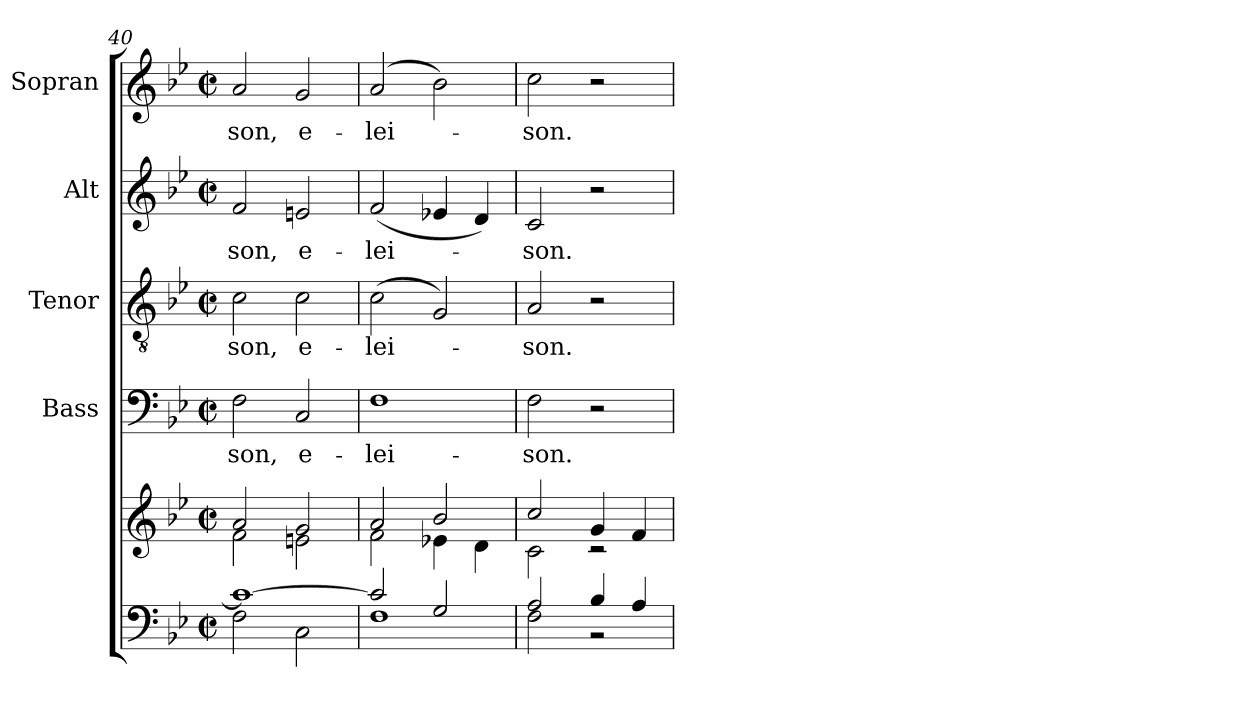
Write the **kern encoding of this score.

**kern	**kern	**kern	**text	**kern	**text	**kern	**text	**kern	**text
*part5	*part5	*part4	*part4	*part3	*part3	*part2	*part2	*part1	*part1
*staff6	*staff5	*staff4	*staff4	*staff3	*staff3	*staff2	*staff2	*staff1	*staff1
*	*	*I"Bass	*	*I"Tenor	*	*I"Alt	*	*I"Sopran	*
*	*	*I'B.	*	*I'T.	*	*I'A.	*	*I'S.	*
*clefF4	*clefG2	*clefF4	*	*clefGv2	*	*clefG2	*	*clefG2	*
*k[b-e-]	*k[b-e-]	*k[b-e-]	*	*k[b-e-]	*	*k[b-e-]	*	*k[b-e-]	*
*B-:	*B-:	*B-:	*	*B-:	*	*B-:	*	*B-:	*
*M2/2	*M2/2	*M2/2	*	*M2/2	*	*M2/2	*	*M2/2	*
*met(c|)	*met(c|)	*met(c|)	*	*met(c|)	*	*met(c|)	*	*met(c|)	*
=40	=40	=40	=40	=40	=40	=40	=40	=40	=40
*^	*^	*	*	*	*	*	*	*	*
!	!	!	!	!	!LO:LY:b	!	!LO:LY:b	!	!LO:LY:b	!	!LO:LY:b
1c_	2F\	2a/	2f\	2F\	-son,	2c\	-son,	2f/	-son,	2a/	-son,
!	!	!	!	!	!LO:LY:b	!	!LO:LY:b	!	!LO:LY:b	!	!LO:LY:b
.	2C\	2g/	2en\	2C/	e-	2c\	e-	2en/	e-	2g/	e-
=41	=41	=41	=41	=41	=41	=41	=41	=41	=41	=41	=41
!	!	!	!	!	!LO:LY:b	!	!LO:LY:b	!	!LO:LY:b	!	!LO:LY:b
2c/]	1F	2a/	2f\	1F	-lei-	(>2c\	-lei-	(<2f/	-lei-	(2a/	-lei-
2G/	.	2b-/	4e-X\	.	.	2G/)	.	4e-X/	.	2b-\)	.
.	.	.	4d\	.	.	.	.	4d/)	.	.	.
=42	=42	=42	=42	=42	=42	=42	=42	=42	=42	=42	=42
!	!	!	!	!	!LO:LY:b	!	!LO:LY:b	!	!LO:LY:b	!	!LO:LY:b
2A/	2F\	2cc/	2c\	2F\	-son.	2A/	-son.	2c/	-son.	2cc\	-son.
4B-/	2r	4g/	2rc	2r	.	2r	.	2r	.	2r	.
4A/	.	4f/	.	.	.	.	.	.	.	.	.
*v	*v	*	*	*	*	*	*	*	*	*	*
*	*v	*v	*	*	*	*	*	*	*	*
=	=	=	=	=	=	=	=	=	=
*-	*-	*-	*-	*-	*-	*-	*-	*-	*-
